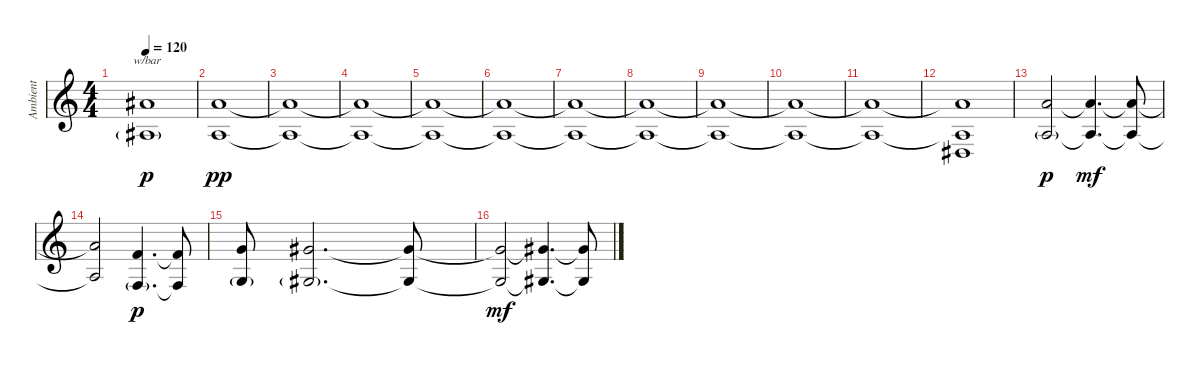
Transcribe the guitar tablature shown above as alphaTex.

\track ("Ambient" "Ambient") {instrument fx6goblins}
\staff {score}
\tuning (E4 B3 G3 D3 A2 E2) {hide}
\ts (4 4)
\tempo 120
\clef g2
\ks c
(11.2 3.3{g}).1{tbe (custom default 0 0 50 0 55 -2 60 -2) dy p} |
(11.2{t} 3.3{t}).1{dy pp} |
(11.2{t} 3.3{t}).1 |
(11.2{t} 3.3{t}).1 |
(11.2{t} 3.3{t}).1 |
(11.2{t} 3.3{t}).1 |
(11.2{t} 3.3{t}).1 |
(11.2{t} 3.3{t}).1 |
(11.2{t} 3.3{t}).1 |
(11.2{t} 3.3{t}).1 |
(11.2{t} 3.3{t}).1 |
(11.2{t} 3.3{t} 1.4).1 |
(5.1 2.3{g}).2{dy p} (5.1{t} 2.3{t}).4{d dy mf} (5.1{t} 2.3{t}).8 |
(5.1{t} 2.3{t}).2 (1.1 3.4{g}).4{d dy p} (1.1{t} 3.4{t}).8 |
(3.1 5.4{g}).8 (4.1 6.4{g}).2{d} (4.1{t} 6.4{t}).8 |
(4.1{t} 6.4{t}).2{dy mf} (4.1{t} 6.4{t}).4{d} (4.1{t} 6.4{t}).8
